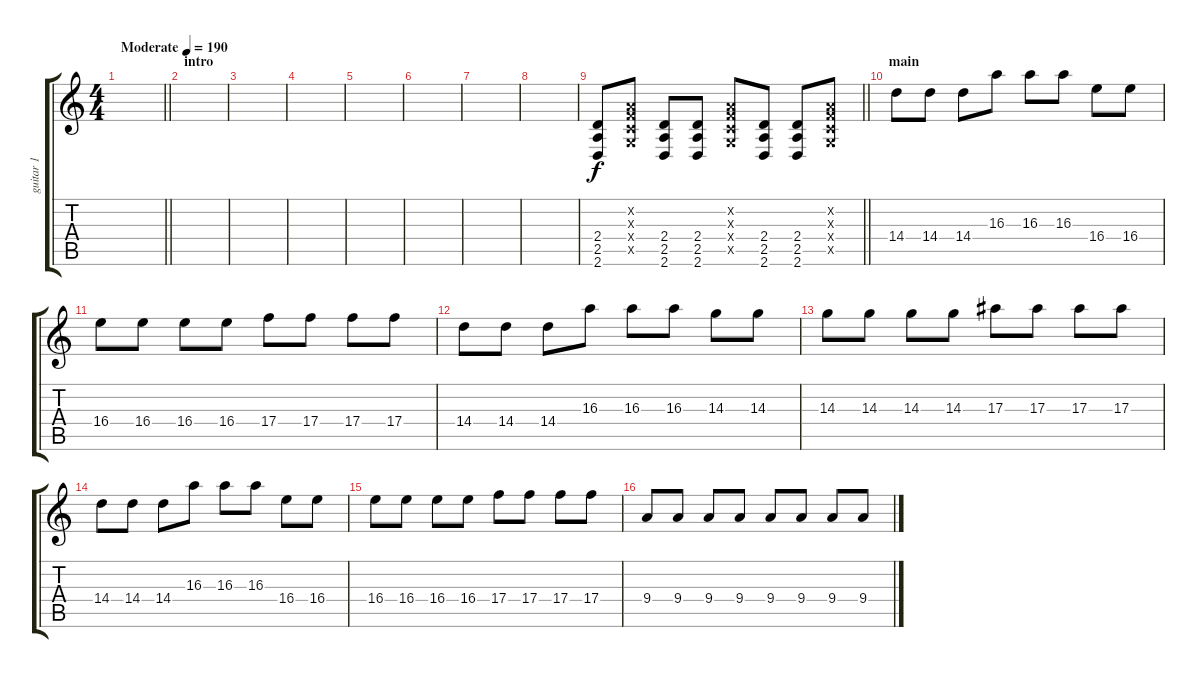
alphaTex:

\track ("guitar 1" "guitar 1") {instrument distortionguitar}
\staff {score tabs}
\tuning (D4 A3 F3 C3 G2 C2) {hide}
\ts (4 4)
\tempo (190 "Moderate")
\clef g2
\barLineRight lightlight
\ks c
|
\section ("" "intro")
|
|
|
|
|
|
|
\barLineRight lightlight
(2.4 2.5 2.6).8 (0.2{x} 0.3{x} 0.4{x} 0.5{x}).8 (2.4 2.5 2.6).8 (2.4 2.5 2.6).8 (0.2{x} 0.3{x} 0.4{x} 0.5{x}).8 (2.4 2.5 2.6).8 (2.4 2.5 2.6).8 (0.2{x} 0.3{x} 0.4{x} 0.5{x}).8 |
\section ("" "main ")
14.4.8 14.4.8 14.4.8 16.3.8 16.3.8 16.3.8 16.4.8 16.4.8 |
16.4.8 16.4.8 16.4.8 16.4.8 17.4.8 17.4.8 17.4.8 17.4.8 |
14.4.8 14.4.8 14.4.8 16.3.8 16.3.8 16.3.8 14.3.8 14.3.8 |
14.3.8 14.3.8 14.3.8 14.3.8 17.3.8 17.3.8 17.3.8 17.3.8 |
14.4.8 14.4.8 14.4.8 16.3.8 16.3.8 16.3.8 16.4.8 16.4.8 |
16.4.8 16.4.8 16.4.8 16.4.8 17.4.8 17.4.8 17.4.8 17.4.8 |
9.4.8 9.4.8 9.4.8 9.4.8 9.4.8 9.4.8 9.4.8 9.4.8
